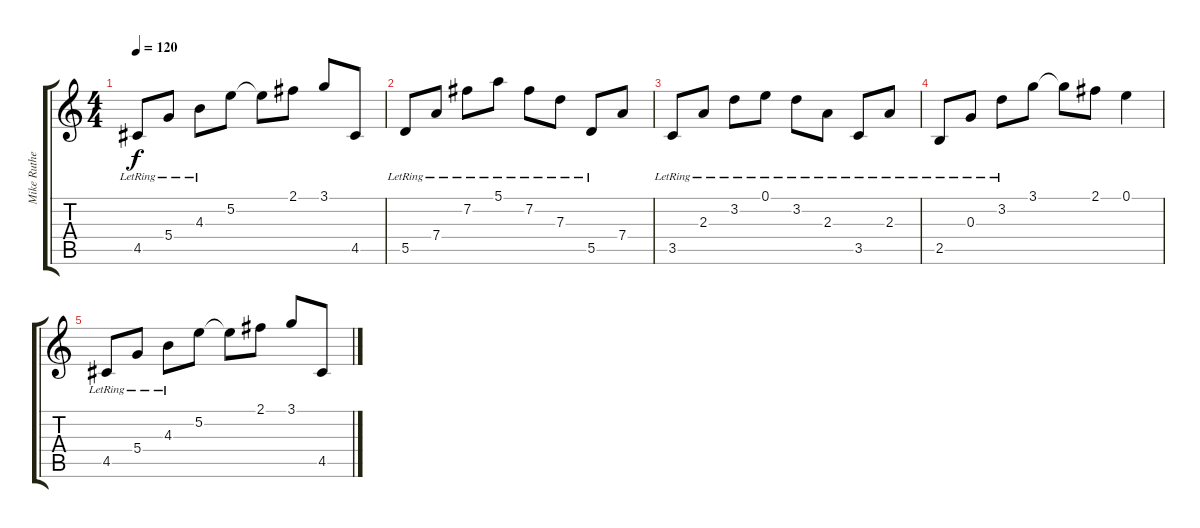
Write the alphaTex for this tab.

\track ("Mike Rutherford" "Mike Ruthe") {instrument acousticguitarnylon}
\staff {score tabs}
\tuning (E4 B3 G3 D3 A2 E2) {hide}
\ts (4 4)
\tempo 120
\clef g2
\ks c
4.5{lr}.8{dy f} 5.4{lr}.8 4.3{lr}.8 5.2.8 5.2{t}.8 2.1.8 3.1.8 4.5.8 |
5.5{lr}.8 7.4{lr}.8 7.2{lr}.8 5.1{lr}.8 7.2{lr}.8 7.3{lr}.8 5.5{lr}.8 7.4.8 |
3.5{lr}.8 2.3{lr}.8 3.2{lr}.8 0.1{lr}.8 3.2{lr}.8 2.3{lr}.8 3.5{lr}.8 2.3{lr}.8 |
2.5{lr}.8 0.3{lr}.8 3.2{lr}.8 3.1.8 3.1{t}.8 2.1.8 0.1.4 |
4.5{lr}.8 5.4{lr}.8 4.3{lr}.8 5.2.8 5.2{t}.8 2.1.8 3.1.8 4.5.8
